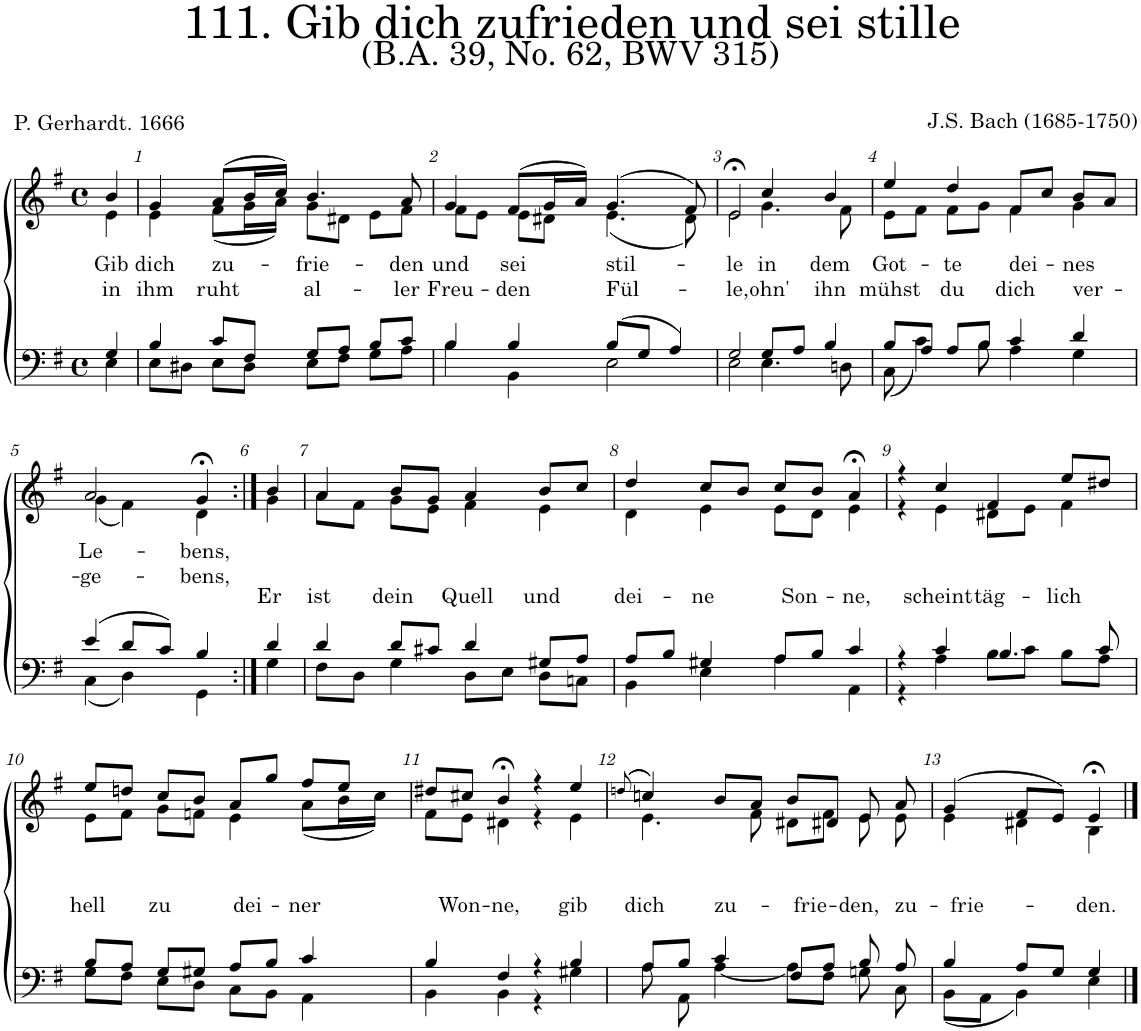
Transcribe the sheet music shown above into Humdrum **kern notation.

**kern	**kern	**text	**text
*part2	*part1	*part1	*part1
*staff2	*staff1	*staff1	*staff1
*I"Tenor/Bass	*I"Soprano/Alto	*	*
*clefF4	*clefG2	*	*
*k[f#]	*k[f#]	*	*
*M4/4	*M4/4	*	*
*met(c)	*met(c)	*	*
=	=	=	=
*^	*	*	*
!	!	!	!LO:LY:b	!LO:LY:b
*	*	*^	*	*
4G/	4E\	4b/	4e\	Gib	in
=1	=1	=1	=1	=1	=1
!	!	!	!	!LO:LY:b	!LO:LY:b
4B/	8E\L	4g/	4e\	dich	ihm
.	8D#X\J	.	.	.	.
!	!	!	!	!LO:LY:b	!LO:LY:b
8c/L	8E\L	(8a/L	(8f#\L	zu-	ruht
8F#/J	8D#\J	16b/L	16g\L	.	.
.	.	16cc/JJ)	16a\JJ)	.	.
!	!	!	!	!LO:LY:b	!LO:LY:b
8G/L	8E\L	4.b/	8g\L	-frie-	al-
8A/J	8F#\J	.	8d#X\J	.	.
8B/L	8G\L	.	8e\L	.	.
!	!	!	!	!LO:LY:b	!LO:LY:b
8c/J	8A\J	8a/	8f#\J	-den	-ler
=2	=2	=2	=2	=2	=2
!	!	!	!	!LO:LY:b	!LO:LY:b
4B/	4B\	4g/	8f#\L	und	Freu-
.	.	.	8e\J	.	.
!	!	!	!	!LO:LY:b	!LO:LY:b
4B/	4BB\	(8f#/L	8e\L	sei	-den
.	.	16g/L	8d#X\J	.	.
.	.	16a/JJ)	.	.	.
!	!	!	!	!LO:LY:b	!LO:LY:b
(8B/L	2E\	(4.g/	(4.e\	stil-	Fül-
8G/J	.	.	.	.	.
4A/)	.	.	.	.	.
.	.	8f#/)	8d#\)	.	.
=3	=3	=3	=3	=3	=3
!	!	!	!	!LO:LY:b	!LO:LY:b
2G/	2E\	2e;<,/	2e\	-le	-le,
!	!	!	!	!LO:LY:b	!LO:LY:b
8G/L	4.E\	4cc/	4.g\	in	ohn'
8A/J	.	.	.	.	.
!	!	!	!	!LO:LY:b	!LO:LY:b
4B/	.	4b/	.	dem	ihn
.	8Dn\	.	8f#\	.	.
=4	=4	=4	=4	=4	=4
!	!	!	!	!LO:LY:b	!LO:LY:b
8B/L	(8C\	4ee/	8e\L	Got-	mühst
8A/J	4c\)	.	8f#\J	.	.
!	!	!	!	!LO:LY:b	!LO:LY:b
8A/L	.	4dd/	8f#\L	-te	du
8B/J	8B\	.	8g\J	.	.
!	!	!	!	!LO:LY:b	!LO:LY:b
4c/	4A\	8f#/L	4f#\	dei-	dich
.	.	8cc/J	.	.	.
!	!	!	!	!LO:LY:b	!LO:LY:b
4d/	4G\	8b/L	4g\	-nes	ver-
.	.	8a/J	.	.	.
!!LO:LB:g=z	!!
=5	=5	=5	=5	=5	=5
!	!	!	!	!LO:LY:b	!LO:LY:b
(4e/	(4C\	2a/	(4g;\	Le-	-ge-
8d/L	4D\)	.	4f#\)	.	.
8c/J)	.	.	.	.	.
!	!	!	!	!LO:LY:b	!LO:LY:b
4B/	4GG\	4g;<,/	4d\	-bens,	-bens,
=6:|!	=6:|!	=6:|!	=6:|!	=6:|!	=6:|!
!	!	!	!	!	!LO:LY:b
4d/	4G\	4b/	4g\	.	Er
=7	=7	=7	=7	=7	=7
!	!	!	!	!	!LO:LY:b
4d/	8F#\L	4a/	8a\L	.	ist
.	8D\J	.	8f#\J	.	.
!	!	!	!	!	!LO:LY:b
8d/L	4G\	8b/L	8g\L	.	dein
8c#X/J	.	8g/J	8e\J	.	.
!	!	!	!	!	!LO:LY:b
4d/	8D\L	4a/	4f#\	.	Quell
.	8E\J	.	.	.	.
!	!	!	!	!	!LO:LY:b
8G#X/L	8D\L	8b/L	4e\	.	und
8A/J	8Cn\J	8cc/J	.	.	.
=8	=8	=8	=8	=8	=8
!	!	!	!	!	!LO:LY:b
8A/L	4BB\	4dd;</	4d\	.	dei-
8B/J	.	.	.	.	.
!	!	!	!	!	!LO:LY:b
4G#X/	4E\	8cc/L	4e\	.	-ne
.	.	8b/J	.	.	.
!	!	!	!	!	!LO:LY:b
8A/L	4A\	8cc/L	8e\L	.	Son-
8B/J	.	8b/J	8d\J	.	.
!	!	!	!	!	!LO:LY:b
4c/	4AA\	4a;</	4e\	.	-ne,
=9	=9	=9	=9	=9	=9
4r	4r	4r	4r	.	.
!	!	!	!	!	!LO:LY:b
4c/	4A\	4cc/	4e\	.	scheint
!	!	!	!	!	!LO:LY:b
4.B/	8B\L	4f#/	8d#X\L	.	täg-
.	8c\J	.	8e;\J	.	.
!	!	!	!	!	!LO:LY:b
.	8B\L	8ee/L	4f#\	.	-lich
8c/	8A\J	8dd#X/J	.	.	.
!!LO:LB:g=z	!!
=10	=10	=10	=10	=10	=10
!	!	!	!	!	!LO:LY:b
8B/L	8G\L	8ee;</L	8e\L	.	hell
8A/J	8F#\J	8ddn/J	8f#\J	.	.
!	!	!	!	!	!LO:LY:b
8G/L	8E\L	8cc/L	8g\L	.	zu
8G#X/J	8D\J	8b/J	8fn\J	.	.
!	!	!	!	!	!LO:LY:b
8A/L	8C\L	8a/L	4e\	.	dei-
8B/J	8BB\J	8gg/J	.	.	.
!	!	!	!	!	!LO:LY:b
4c/	4AA\	8ff#/L	(8a\L	.	-ner
.	.	8ee/J	16b\L	.	.
.	.	.	16cc\JJ)	.	.
=11	=11	=11	=11	=11	=11
!	!	!	!	!	!LO:LY:b
4B/	4BB\	8dd#X/L	8f#\L	.	Won-
.	.	8cc#X/J	8e\J	.	.
!	!	!	!	!	!LO:LY:b
4F#/	4BB\	4b;</	4d#X\	.	-ne,
4r	4r	4r	4r	.	.
!	!	!	!	!	!LO:LY:b
4B/	4G#X\	4ee/	4e\	.	gib
=12	=12	=12	=12	=12	=12
.	.	((>8qddn/	.	.	.
!	!	!	!	!	!LO:LY:b
8A/L	8A\	4ccn;</))	4.e\	.	dich
8B/J	8AA\	.	.	.	.
!	!	!	!	!	!LO:LY:b
4c/	[4A\	8b/L	.	.	zu-
.	.	8a/J	8f#\	.	.
!	!	!	!	!	!LO:LY:b
8F#/L	8A\L]	8b/L	8d#X\L	.	-frie-
8A/J	8F#\J	8d#X/J	8f#\J	.	.
!	!	!	!	!	!LO:LY:b
8B/	8Gn\	8e/	8e\	.	-den,
!	!	!	!	!	!LO:LY:b
8A/	8C\	8a/	8e\	.	zu-
=13	=13	=13	=13	=13	=13
!	!	!	!	!	!LO:LY:b
4B/	(8BB\L	(4g;</	4e\	.	-frie-
.	8AA\J	.	.	.	.
8A/L	4BB\)	8f#;</L	4d#X\	.	.
8G/J	.	8e/J)	.	.	.
!	!	!	!	!	!LO:LY:b
4G/	4E\	4e;</	4B\	.	-den.
*v	*v	*	*	*	*
*	*v	*v	*	*
==	==	==	==
*-	*-	*-	*-
